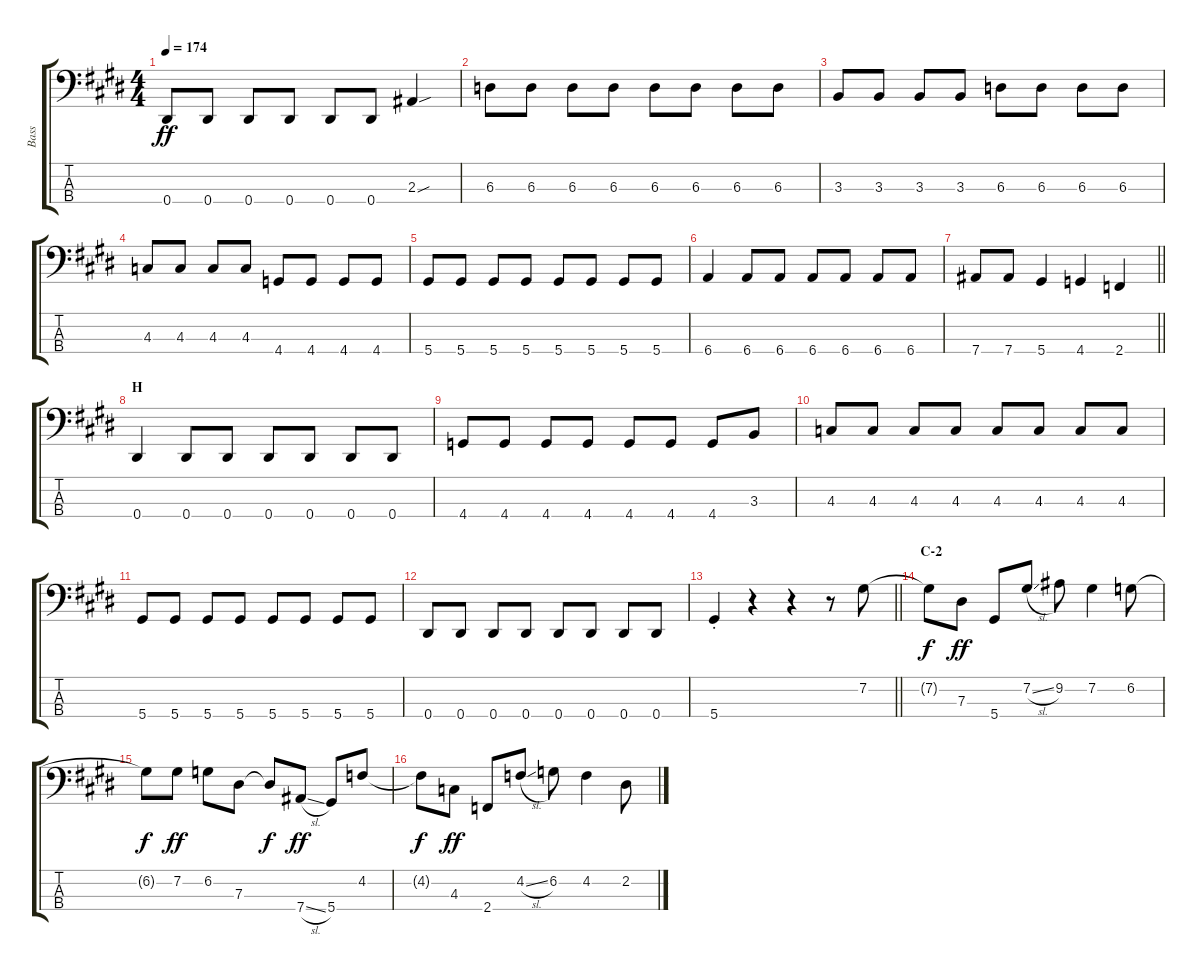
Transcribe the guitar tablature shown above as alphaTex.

\track ("Bass" "Bass") {instrument electricbasspick}
\staff {score tabs}
\tuning (Gb2 Db2 Ab1 Eb1) {hide}
\ts (4 4)
\tempo 174
\clef f4
\ks e
0.4.8{dy ff} 0.4.8 0.4.8 0.4.8 0.4.8 0.4.8 2.3{sou}.4 |
6.3.8 6.3.8 6.3.8 6.3.8 6.3.8 6.3.8 6.3.8 6.3.8 |
3.3.8 3.3.8 3.3.8 3.3.8 6.3.8 6.3.8 6.3.8 6.3.8 |
4.3.8 4.3.8 4.3.8 4.3.8 4.4.8 4.4.8 4.4.8 4.4.8 |
5.4.8 5.4.8 5.4.8 5.4.8 5.4.8 5.4.8 5.4.8 5.4.8 |
6.4.4 6.4.8 6.4.8 6.4.8 6.4.8 6.4.8 6.4.8 |
\barLineRight lightlight
7.4.8 7.4.8 5.4.4 4.4.4 2.4.4 |
\section ("" "H")
0.4.4 0.4.8 0.4.8 0.4.8 0.4.8 0.4.8 0.4.8 |
4.4.8 4.4.8 4.4.8 4.4.8 4.4.8 4.4.8 4.4.8 3.3.8 |
4.3.8 4.3.8 4.3.8 4.3.8 4.3.8 4.3.8 4.3.8 4.3.8 |
5.4.8 5.4.8 5.4.8 5.4.8 5.4.8 5.4.8 5.4.8 5.4.8 |
0.4.8 0.4.8 0.4.8 0.4.8 0.4.8 0.4.8 0.4.8 0.4.8 |
\barLineRight lightlight
5.4{st}.4 r.4 r.4 r.8 7.2.8 |
\section ("" "C-2")
7.2{t}.8{dy f} 7.3.8{dy ff} 5.4.8 7.2{sl}.8 9.2.8 7.2.4 6.2.8 |
6.2{t}.8{dy f} 7.2.8{dy ff} 6.2.8 7.3.8 7.3{t}.8{dy f} 7.4{sl}.8{dy ff} 5.4.8 4.2.8 |
4.2{t}.8{dy f} 4.3.8{dy ff} 2.4.8 4.2{sl}.8 6.2.8 4.2.4 2.2.8
